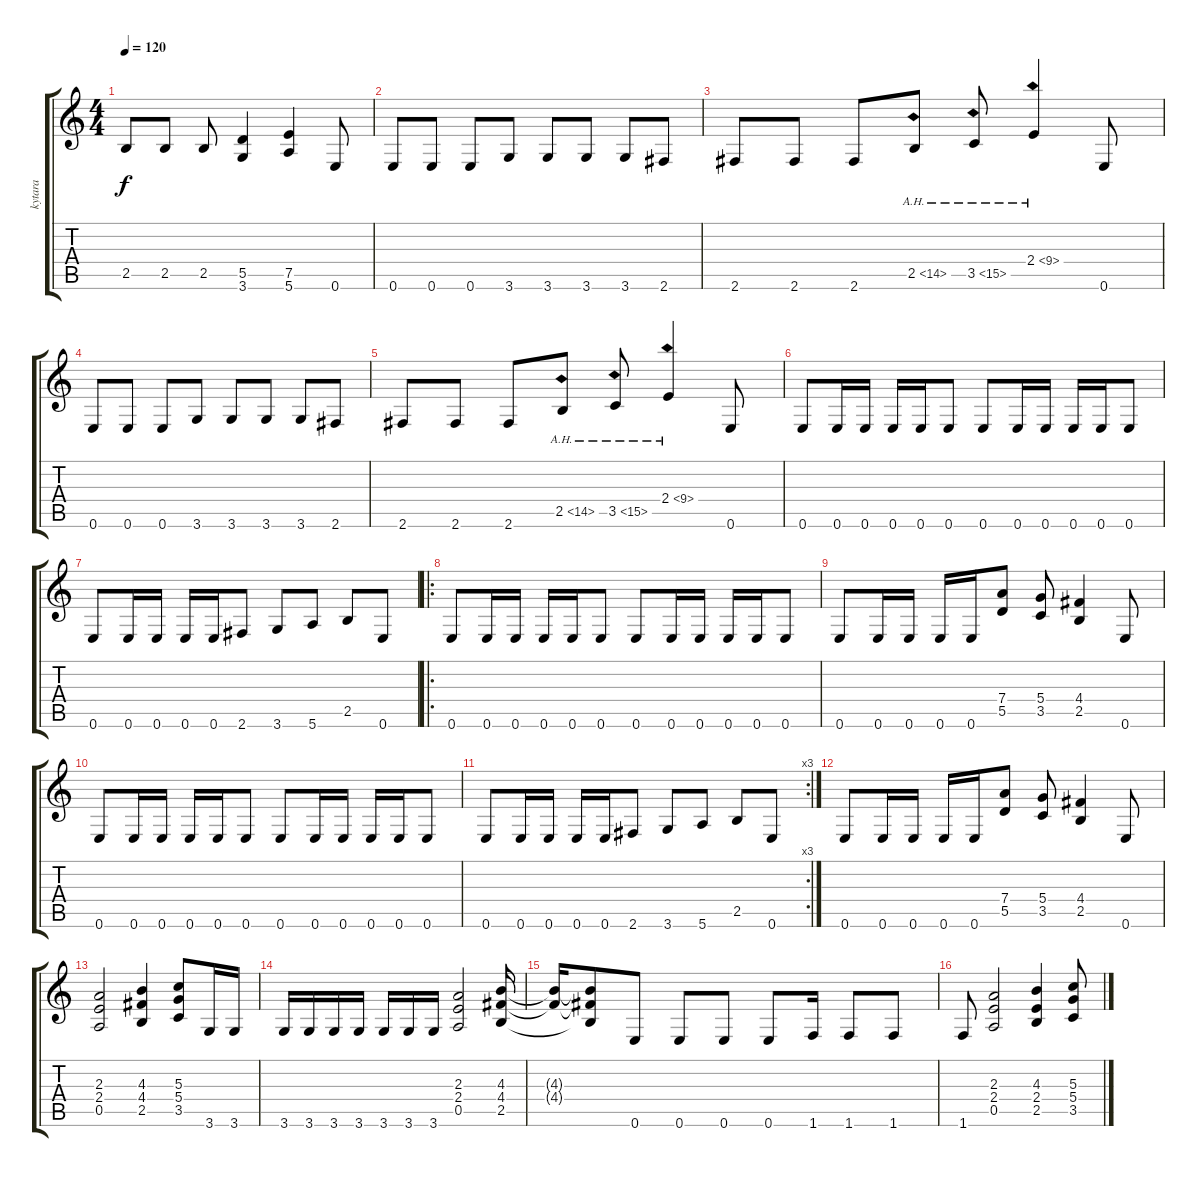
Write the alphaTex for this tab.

\track ("kytara" "kytara") {instrument distortionguitar}
\staff {score tabs}
\tuning (E4 B3 G3 D3 A2 E2) {hide}
\ts (4 4)
\tempo 120
\clef g2
\ks c
2.5.8{dy f} 2.5.8 2.5.8 (5.5 3.6).4 (7.5 5.6).4 0.6.8 |
0.6.8 0.6.8 0.6.8 3.6.8 3.6.8 3.6.8 3.6.8 2.6.8 |
2.6.8 2.6.8 2.6.8 2.5{ah 12}.8 3.5{ah 12}.8 2.4{ah 7}.4 0.6.8 |
0.6.8 0.6.8 0.6.8 3.6.8 3.6.8 3.6.8 3.6.8 2.6.8 |
2.6.8 2.6.8 2.6.8 2.5{ah 12}.8 3.5{ah 12}.8 2.4{ah 7}.4 0.6.8 |
0.6.8 0.6.16 0.6.16 0.6.16 0.6.16 0.6.8 0.6.8 0.6.16 0.6.16 0.6.16 0.6.16 0.6.8 |
0.6.8 0.6.16 0.6.16 0.6.16 0.6.16 2.6.8 3.6.8 5.6.8 2.5.8 0.6.8 |
\ro
0.6.8 0.6.16 0.6.16 0.6.16 0.6.16 0.6.8 0.6.8 0.6.16 0.6.16 0.6.16 0.6.16 0.6.8 |
0.6.8 0.6.16 0.6.16 0.6.16 0.6.16 (7.4 5.5).8 (5.4 3.5).8 (4.4 2.5).4 0.6.8 |
0.6.8 0.6.16 0.6.16 0.6.16 0.6.16 0.6.8 0.6.8 0.6.16 0.6.16 0.6.16 0.6.16 0.6.8 |
\rc 3
0.6.8 0.6.16 0.6.16 0.6.16 0.6.16 2.6.8 3.6.8 5.6.8 2.5.8 0.6.8 |
0.6.8 0.6.16 0.6.16 0.6.16 0.6.16 (7.4 5.5).8 (5.4 3.5).8 (4.4 2.5).4 0.6.8 |
(2.3 2.4 0.5).2 (4.3 4.4 2.5).4 (5.3 5.4 3.5).8 3.6.16 3.6.16 |
3.6.16 3.6.16 3.6.16 3.6.16 3.6.16 3.6.16 3.6.16 (2.3 2.4 0.5).2 (4.3 4.4 2.5).16 |
(4.3{t} 4.4{t}).16 (4.3{t} 4.4{t} 2.5{t}).8 0.6.8 0.6.8 0.6.8 0.6.8 1.6.16 1.6.8 1.6.8 |
1.6.8 (2.3 2.4 0.5).2 (4.3 2.4 2.5).4 (5.3 5.4 3.5).8
